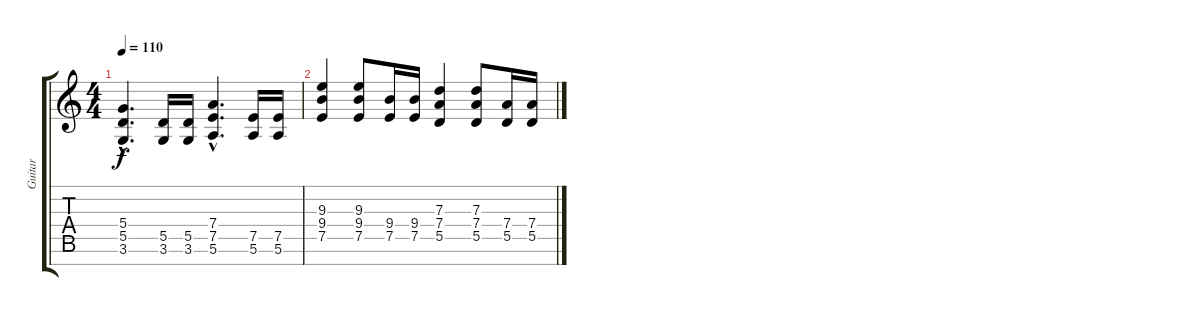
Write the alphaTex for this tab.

\track ("Guitar" "Guitar") {instrument distortionguitar}
\staff {score tabs}
\tuning (E4 B3 G3 D3 A2 E2 B1) {hide}
\ts (4 4)
\tempo 110
\clef g2
\ks c
(5.4{hac} 5.5{hac} 3.6{hac}).4{d dy f} (5.5 3.6).16 (5.5 3.6).16 (7.4{hac} 7.5{hac} 5.6{hac}).4{d} (7.5 5.6).16 (7.5 5.6).16 |
(9.3 9.4 7.5).4 (9.3 9.4 7.5).8 (9.4 7.5).16 (9.4 7.5).16 (7.3 7.4 5.5).4 (7.3 7.4 5.5).8 (7.4 5.5).16 (7.4 5.5).16
